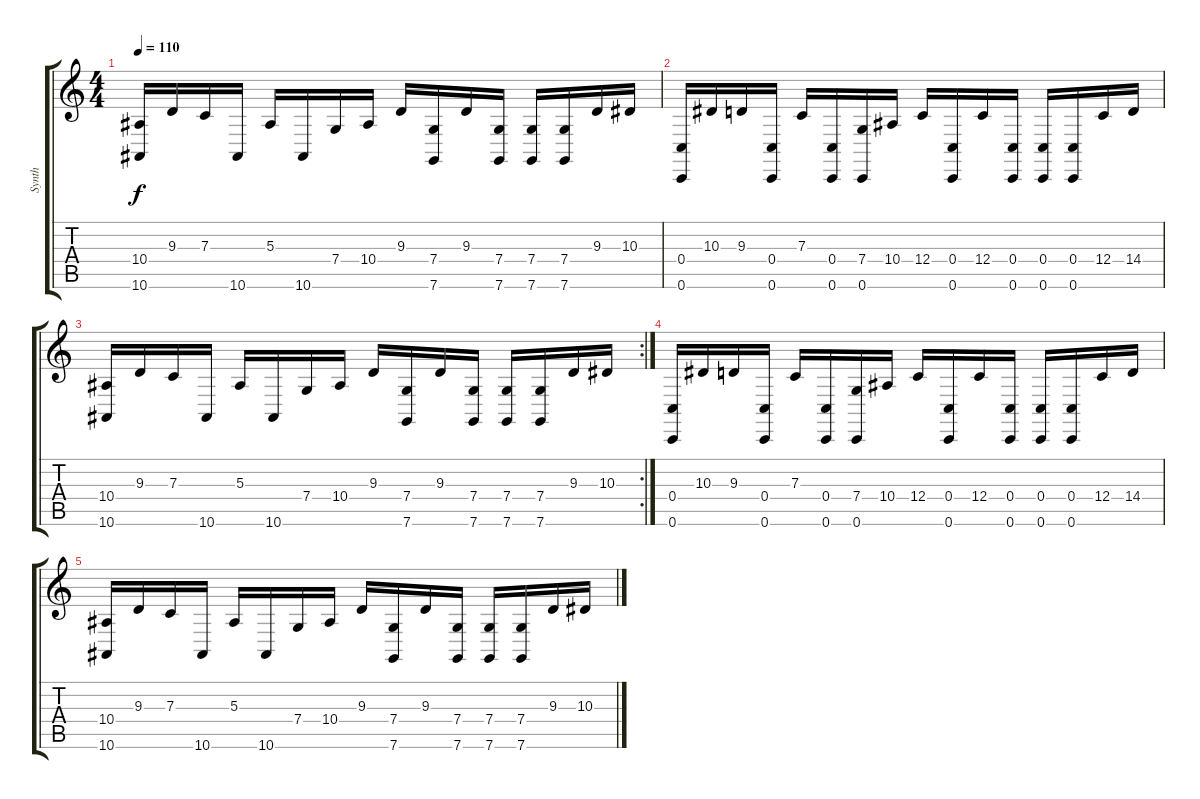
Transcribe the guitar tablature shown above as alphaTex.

\track ("Synth" "Synth") {instrument lead8bassandlead}
\staff {score tabs}
\tuning (D4 A3 F3 C3 G2 C2) {hide}
\ts (4 4)
\tempo 110
\clef g2
\ks c
(10.4 10.6).16{dy f} 9.3.16 7.3.16 10.6.16 5.3.16 10.6.16 7.4.16 10.4.16 9.3.16 (7.4 7.6).16 9.3.16 (7.4 7.6).16 (7.4 7.6).16 (7.4 7.6).16 9.3.16 10.3.16 |
(0.4 0.6).16 10.3.16 9.3.16 (0.4 0.6).16 7.3.16 (0.4 0.6).16 (7.4 0.6).16 10.4.16 12.4.16 (0.4 0.6).16 12.4.16 (0.4 0.6).16 (0.4 0.6).16 (0.4 0.6).16 12.4.16 14.4.16 |
\rc 2
(10.4 10.6).16 9.3.16 7.3.16 10.6.16 5.3.16 10.6.16 7.4.16 10.4.16 9.3.16 (7.4 7.6).16 9.3.16 (7.4 7.6).16 (7.4 7.6).16 (7.4 7.6).16 9.3.16 10.3.16 |
(0.4 0.6).16{volume 12} 10.3.16 9.3.16 (0.4 0.6).16 7.3.16 (0.4 0.6).16 (7.4 0.6).16 10.4.16 12.4.16 (0.4 0.6).16 12.4.16 (0.4 0.6).16 (0.4 0.6).16 (0.4 0.6).16 12.4.16 14.4.16 |
(10.4 10.6).16 9.3.16 7.3.16 10.6.16 5.3.16 10.6.16 7.4.16 10.4.16 9.3.16 (7.4 7.6).16 9.3.16 (7.4 7.6).16 (7.4 7.6).16 (7.4 7.6).16 9.3.16 10.3.16
